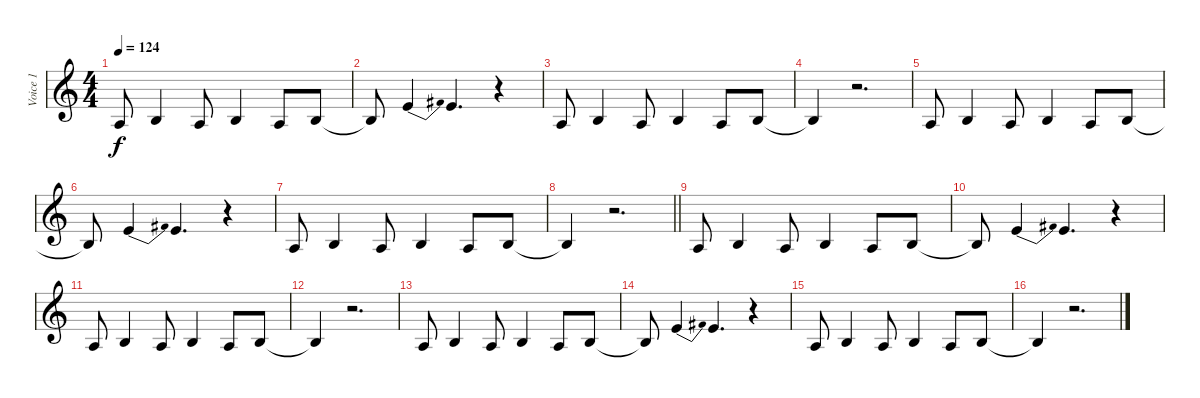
\track ("Voice 1" "Voice 1") {instrument synthvoice}
\staff {score}
\tuning (Db4 Ab3 E3 B2 Gb2 B1) {hide}
\ts (4 4)
\tempo 124
\clef g2
\ks c
1.2.8{dy f} 3.2.4 1.2.8 3.2.4 1.2.8 3.2.8 |
3.2{t}.8 3.1{be (bend 0 0 60 4)}.4 3.1.4{d} r.4 |
1.2.8 3.2.4 1.2.8 3.2.4 1.2.8 3.2.8 |
3.2{t}.4 r.2{d} |
1.2.8 3.2.4 1.2.8 3.2.4 1.2.8 3.2.8 |
3.2{t}.8 3.1{be (bend 0 0 60 4)}.4 3.1.4{d} r.4 |
1.2.8 3.2.4 1.2.8 3.2.4 1.2.8 3.2.8 |
\barLineRight lightlight
3.2{t}.4 r.2{d volume 9} |
\section ("" "")
1.2.8 3.2.4 1.2.8 3.2.4 1.2.8 3.2.8 |
3.2{t}.8 3.1{be (bend 0 0 60 4)}.4 3.1.4{d} r.4 |
1.2.8 3.2.4 1.2.8 3.2.4 1.2.8 3.2.8 |
3.2{t}.4 r.2{d} |
1.2.8 3.2.4 1.2.8 3.2.4 1.2.8 3.2.8 |
3.2{t}.8 3.1{be (bend 0 0 60 4)}.4 3.1.4{d} r.4 |
1.2.8 3.2.4 1.2.8 3.2.4 1.2.8 3.2.8 |
3.2{t}.4 r.2{d}
